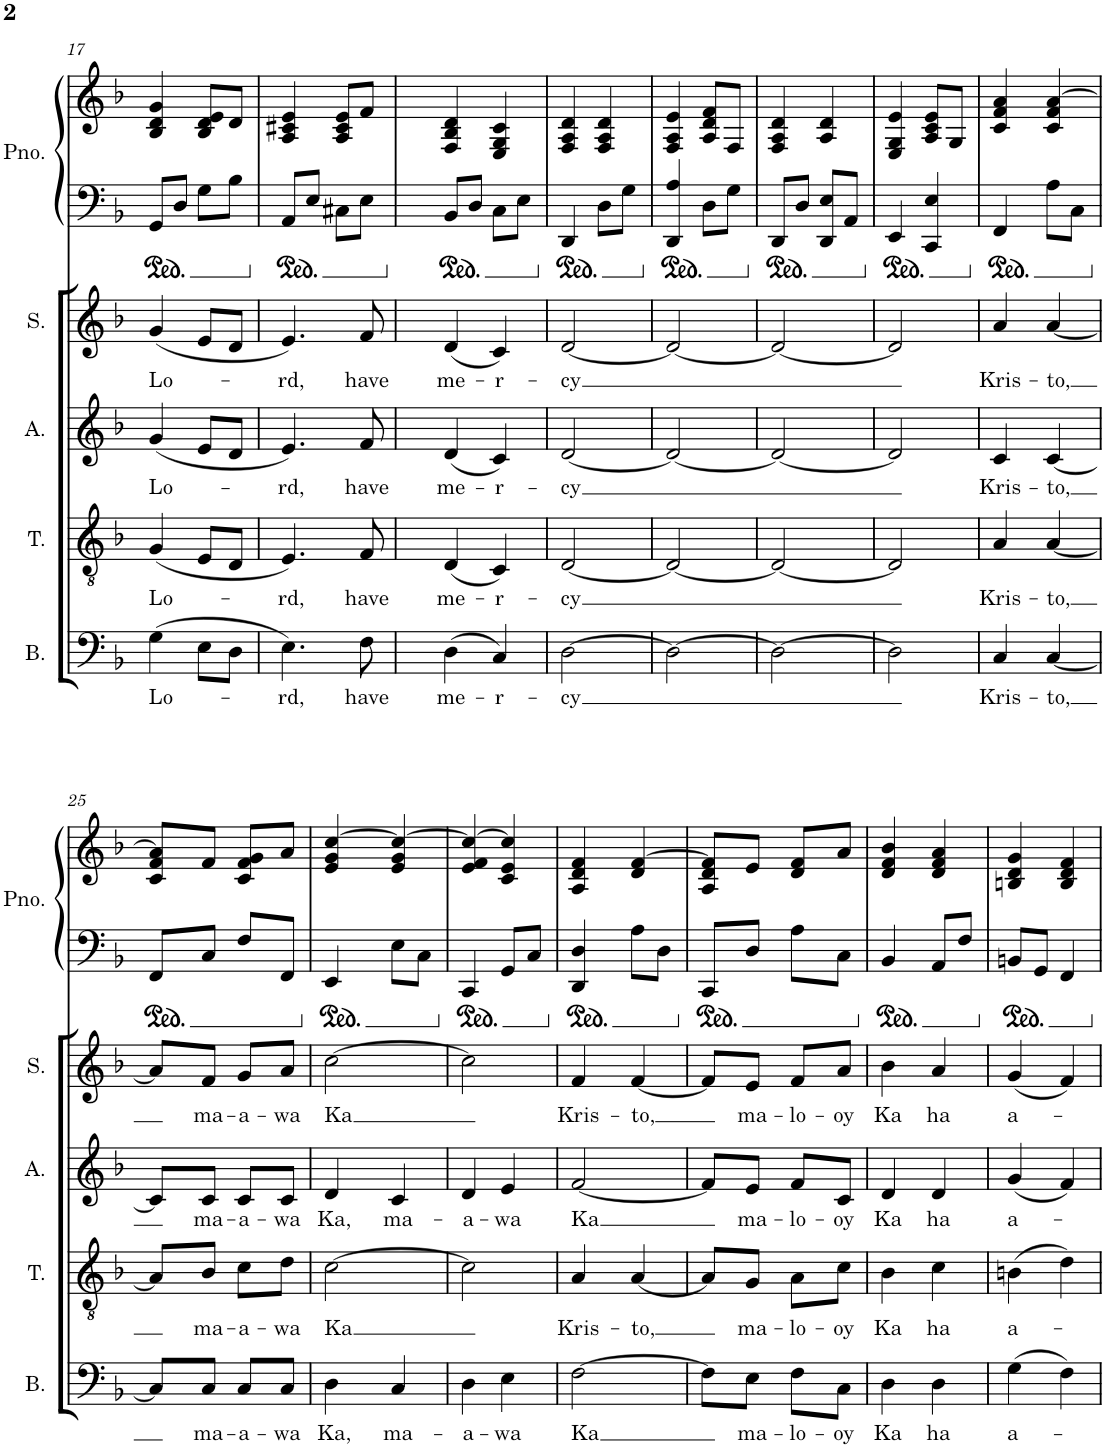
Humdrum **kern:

**kern	**text	**kern	**text	**kern	**text	**kern	**text	**kern	**kern
*part5	*part5	*part4	*part4	*part3	*part3	*part2	*part2	*part1	*part1
*staff6	*staff6	*staff5	*staff5	*staff4	*staff4	*staff3	*staff3	*staff2	*staff1
*I"Bass	*	*I"Tenor	*	*I"Alto	*	*I"Soprano	*	*I"Piano	*
*I'B.	*	*I'T.	*	*I'A.	*	*I'S.	*	*I'Pno.	*
!!LO:PB:g=z
*clefF4	*	*clefGv2	*	*clefG2	*	*clefG2	*	*clefF4	*clefG2
*k[b-]	*	*k[b-]	*	*k[b-]	*	*k[b-]	*	*k[b-]	*k[b-]
*M2/4	*	*M2/4	*	*M2/4	*	*M2/4	*	*M2/4	*M2/4
=17	=17	=17	=17	=17	=17	=17	=17	=17	=17
!	!LO:LY:b	!	!LO:LY:b	!	!LO:LY:b	!	!LO:LY:b	!	!
(4G\	Lo-	(4G/	Lo-	(4g/	Lo-	(4g/	Lo-	8GG/L	4B-/ 4d/ 4g/
.	.	.	.	.	.	.	.	8D/J	.
8E\L	.	8E/L	.	8e/L	.	8e/L	.	8G\L	8B-/ 8d/ 8e/L
8D\J	.	8D/J	.	8d/J	.	8d/J	.	8B-\J	8d/J
=18	=18	=18	=18	=18	=18	=18	=18	=18	=18
!	!LO:LY:b	!	!LO:LY:b	!	!LO:LY:b	!	!LO:LY:b	!	!
4.E\)	-rd,	4.E/)	-rd,	4.e/)	-rd,	4.e/)	-rd,	8AA/L	4A/ 4c#X/ 4e/
.	.	.	.	.	.	.	.	8E/J	.
.	.	.	.	.	.	.	.	8C#X\L	8A/ 8c#/ 8e/L
!	!LO:LY:b	!	!LO:LY:b	!	!LO:LY:b	!	!LO:LY:b	!	!
8F\	have	8F/	have	8f/	have	8f/	have	8E\J	8f/J
=19	=19	=19	=19	=19	=19	=19	=19	=19	=19
!	!LO:LY:b	!	!LO:LY:b	!	!LO:LY:b	!	!LO:LY:b	!	!
(4D\	me-	(4D/	me-	(4d/	me-	(4d/	me-	8BB-/L	4F/ 4B-/ 4d/
.	.	.	.	.	.	.	.	8D/J	.
!	!LO:LY:b	!	!LO:LY:b	!	!LO:LY:b	!	!LO:LY:b	!	!
4C/)	-r-	4C/)	-r-	4c/)	-r-	4c/)	-r-	8C\L	4E/ 4G/ 4c/
.	.	.	.	.	.	.	.	8E\J	.
=20	=20	=20	=20	=20	=20	=20	=20	=20	=20
!	!LO:LY:b	!	!LO:LY:b	!	!LO:LY:b	!	!LO:LY:b	!	!
[2D\	-cy	[2D/	-cy	[2d/	-cy	[2d/	-cy	4DD/	4F/ 4A/ 4d/
.	.	.	.	.	.	.	.	8D\L	4F/ 4A/ 4d/
.	.	.	.	.	.	.	.	8G\J	.
=21	=21	=21	=21	=21	=21	=21	=21	=21	=21
2D\_	.	2D/_	.	2d/_	.	2d/_	.	4DD/ 4A/	4F/ 4A/ 4e/
.	.	.	.	.	.	.	.	8D\L	8A/ 8d/ 8f/L
.	.	.	.	.	.	.	.	8G\J	8F/J
=22	=22	=22	=22	=22	=22	=22	=22	=22	=22
2D\_	.	2D/_	.	2d/_	.	2d/_	.	8DD/L	4F/ 4A/ 4d/
.	.	.	.	.	.	.	.	8D/J	.
.	.	.	.	.	.	.	.	8DD/ 8E/L	4A/ 4d/
.	.	.	.	.	.	.	.	8AA/J	.
=23	=23	=23	=23	=23	=23	=23	=23	=23	=23
2D\]	.	2D/]	.	2d/]	.	2d/]	.	4EE/	4E/ 4G/ 4e/
.	.	.	.	.	.	.	.	4CC/ 4E/	8A/ 8c/ 8e/L
.	.	.	.	.	.	.	.	.	8G/J
=24	=24	=24	=24	=24	=24	=24	=24	=24	=24
!	!LO:LY:b	!	!LO:LY:b	!	!LO:LY:b	!	!LO:LY:b	!	!
4C/	Kris-	4A/	Kris-	4c/	Kris-	4a/	Kris-	4FF/	4c/ 4f/ 4a/
!	!LO:LY:b	!	!LO:LY:b	!	!LO:LY:b	!	!LO:LY:b	!	!
[4C/	-to,	[4A/	-to,	[4c/	-to,	[4a/	-to,	8A\L	4c/ 4f/ [4a/
.	.	.	.	.	.	.	.	8C\J	.
!!LO:LB:g=z
=25	=25	=25	=25	=25	=25	=25	=25	=25	=25
8C/L]	.	8A/L]	.	8c/L]	.	8a/L]	.	8FF/L	8c/ 8f/ 8a/]L
!	!LO:LY:b	!	!LO:LY:b	!	!LO:LY:b	!	!LO:LY:b	!	!
8C/J	ma-	8B-/J	ma-	8c/J	ma-	8f/J	ma-	8C/J	8f/J
!	!LO:LY:b	!	!LO:LY:b	!	!LO:LY:b	!	!LO:LY:b	!	!
8C/L	-a-	8c\L	-a-	8c/L	-a-	8g/L	-a-	8F/L	8c/ 8f/ 8g/L
!	!LO:LY:b	!	!LO:LY:b	!	!LO:LY:b	!	!LO:LY:b	!	!
8C/J	-wa	8d\J	-wa	8c/J	-wa	8a/J	-wa	8FF/J	8a/J
=26	=26	=26	=26	=26	=26	=26	=26	=26	=26
!	!LO:LY:b	!	!LO:LY:b	!	!LO:LY:b	!	!LO:LY:b	!	!
4D\	Ka,	[2c\	Ka	4d/	Ka,	[2cc\	Ka	4EE/	4e/ 4g/ [4cc/
!	!LO:LY:b	!	!	!	!LO:LY:b	!	!	!	!
4C/	ma-	.	.	4c/	ma-	.	.	8E\L	4e/ 4g/ 4cc/_
.	.	.	.	.	.	.	.	8C\J	.
=27	=27	=27	=27	=27	=27	=27	=27	=27	=27
!	!LO:LY:b	!	!	!	!LO:LY:b	!	!	!	!
4D\	-a-	2c\]	.	4d/	-a-	2cc\]	.	4CC/	4e/ 4f/ 4cc/_
!	!LO:LY:b	!	!	!	!LO:LY:b	!	!	!	!
4E\	-wa	.	.	4e/	-wa	.	.	8GG/L	4c/ 4e/ 4cc/]
.	.	.	.	.	.	.	.	8C/J	.
=28	=28	=28	=28	=28	=28	=28	=28	=28	=28
!	!LO:LY:b	!	!LO:LY:b	!	!LO:LY:b	!	!LO:LY:b	!	!
[2F\	Ka	4A/	Kris-	[2f/	Ka	4f/	Kris-	4DD/ 4D/	4A/ 4d/ 4f/
!	!	!	!LO:LY:b	!	!	!	!LO:LY:b	!	!
.	.	[4A/	-to,	.	.	[4f/	-to,	8A\L	4d/ [4f/
.	.	.	.	.	.	.	.	8D\J	.
=29	=29	=29	=29	=29	=29	=29	=29	=29	=29
8F\L]	.	8A/L]	.	8f/L]	.	8f/L]	.	8CC/L	8A/ 8d/ 8f/]L
!	!LO:LY:b	!	!LO:LY:b	!	!LO:LY:b	!	!LO:LY:b	!	!
8E\J	ma-	8G/J	ma-	8e/J	ma-	8e/J	ma-	8D/J	8e/J
!	!LO:LY:b	!	!LO:LY:b	!	!LO:LY:b	!	!LO:LY:b	!	!
8F\L	-lo-	8A\L	-lo-	8f/L	-lo-	8f/L	-lo-	8A\L	8d/ 8f/L
!	!LO:LY:b	!	!LO:LY:b	!	!LO:LY:b	!	!LO:LY:b	!	!
8C\J	-oy	8c\J	-oy	8c/J	-oy	8a/J	-oy	8C\J	8a/J
=30	=30	=30	=30	=30	=30	=30	=30	=30	=30
!	!LO:LY:b	!	!LO:LY:b	!	!LO:LY:b	!	!LO:LY:b	!	!
4D\	Ka	4B-\	Ka	4d/	Ka	4b-\	Ka	4BB-/	4d/ 4f/ 4b-/
!	!LO:LY:b	!	!LO:LY:b	!	!LO:LY:b	!	!LO:LY:b	!	!
4D\	ha	4c\	ha	4d/	ha	4a/	ha	8AA/L	4d/ 4f/ 4a/
.	.	.	.	.	.	.	.	8F/J	.
=31	=31	=31	=31	=31	=31	=31	=31	=31	=31
!	!LO:LY:b	!	!LO:LY:b	!	!LO:LY:b	!	!LO:LY:b	!	!
(4G\	a-	(4Bn\	a-	(4g/	a-	(4g/	a-	8BBn/L	4Bn/ 4d/ 4g/
.	.	.	.	.	.	.	.	8GG/J	.
4F\)	.	4d\)	.	4f/)	.	4f/)	.	4FF/	4B/ 4d/ 4f/
=	=	=	=	=	=	=	=	=	=
*-	*-	*-	*-	*-	*-	*-	*-	*-	*-
